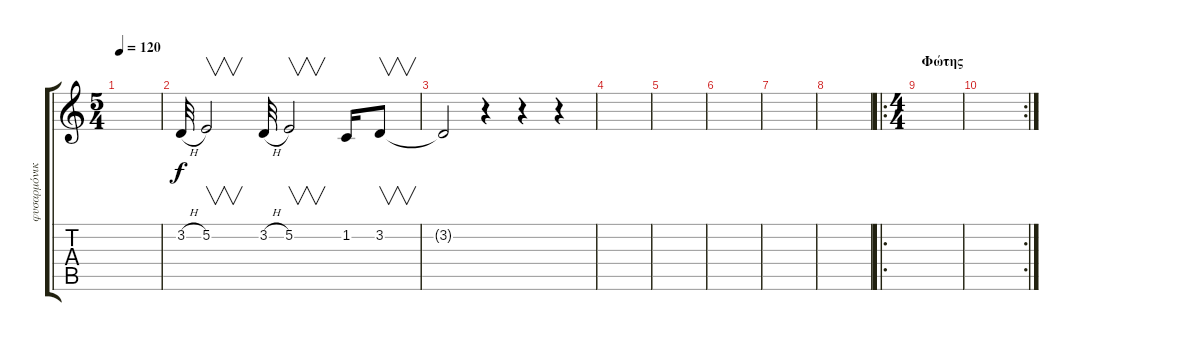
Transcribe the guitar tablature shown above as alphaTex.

\track ("φυσαρμόνικα" "φυσαρμόνικ") {instrument harmonica}
\staff {score tabs}
\tuning (E4 B3 G3 D3 A2 E2) {hide}
\ts (5 4)
\tempo 120
\clef g2
\ks c
|
3.2{h}.32 5.2.2{v} 3.2{h}.32 5.2.2{v} 1.2.16 3.2.8{v} |
3.2{t}.2 r.4 r.4 r.4 |
|
|
|
|
|
\ro
\ts (4 4)
\section ("" "Φώτης")
|
\rc 2
